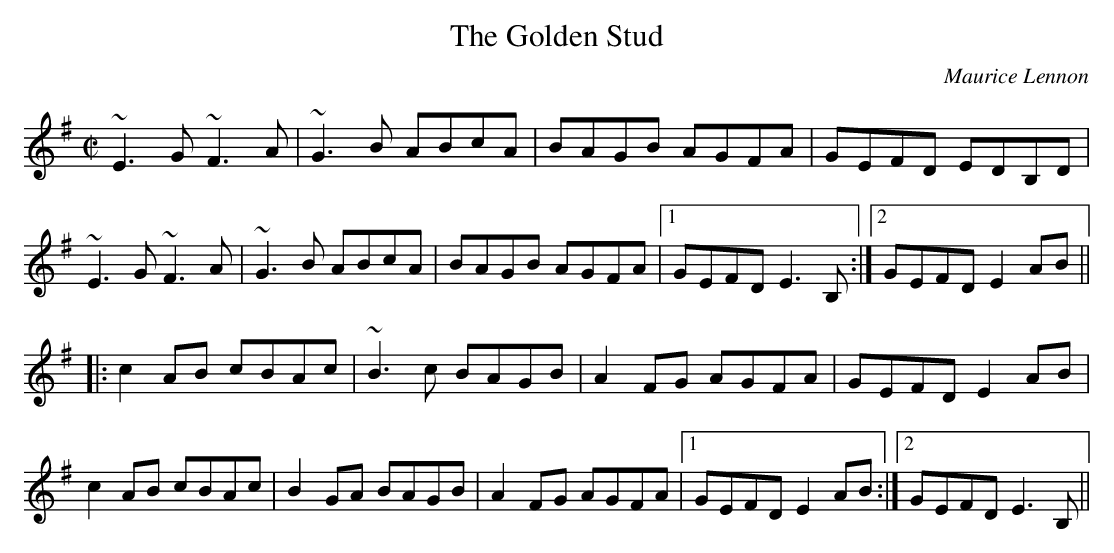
X:1
T:Golden Stud, The
C:Maurice Lennon
M:C|
L:1/8
K:Em
~E3G ~F3A | ~G3B ABcA | BAGB AGFA | GEFD EDB,D |
~E3G ~F3A | ~G3B ABcA | BAGB AGFA |1 GEFD E3B, :|2 GEFD E2AB ||
|: c2AB cBAc | ~B3c BAGB | A2FG AGFA | GEFD E2AB |
c2AB cBAc | B2GA BAGB | A2FG AGFA |1 GEFD E2AB :|2 GEFD E3B, ||
